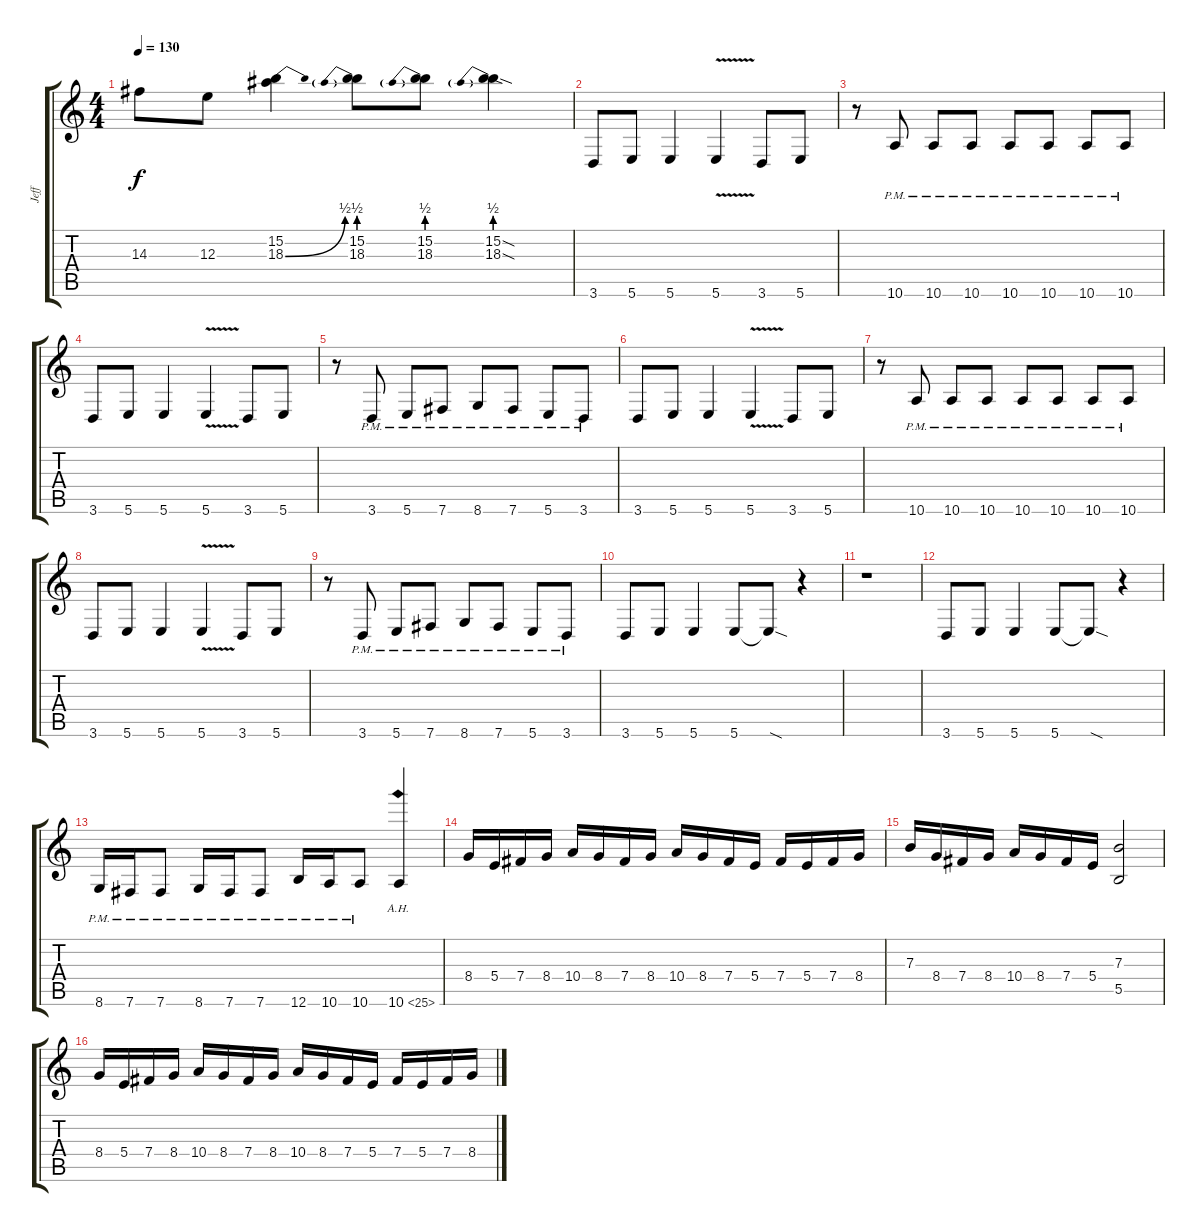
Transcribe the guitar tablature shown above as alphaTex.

\track ("Jeff" "Jeff") {instrument distortionguitar}
\staff {score tabs}
\tuning (Db4 Ab3 E3 B2 Gb2 B1) {hide}
\ts (4 4)
\tempo 130
\clef g2
\ks c
14.3.8{dy f} 12.3.8 (15.2 18.3{be (bend 0 0 60 2)}).4 (15.2 18.3{be (prebend 0 2 60 2)}).8 (15.2 18.3{be (prebend 0 2 60 2)}).8 (15.2{sod} 18.3{be (prebend 0 2 60 2) sod}).4 |
3.6.8 5.6.8 5.6.4 5.6{v}.4 3.6.8 5.6.8 |
r.8 10.6{pm}.8 10.6{pm}.8 10.6{pm}.8 10.6{pm}.8 10.6{pm}.8 10.6{pm}.8 10.6{pm}.8 |
3.6.8 5.6.8 5.6.4 5.6{v}.4 3.6.8 5.6.8 |
r.8 3.6{pm}.8 5.6{pm}.8 7.6{pm}.8 8.6{pm}.8 7.6{pm}.8 5.6{pm}.8 3.6{pm}.8 |
3.6.8 5.6.8 5.6.4 5.6{v}.4 3.6.8 5.6.8 |
r.8 10.6{pm}.8 10.6{pm}.8 10.6{pm}.8 10.6{pm}.8 10.6{pm}.8 10.6{pm}.8 10.6{pm}.8 |
3.6.8 5.6.8 5.6.4 5.6{v}.4 3.6.8 5.6.8 |
r.8 3.6{pm}.8 5.6{pm}.8 7.6{pm}.8 8.6{pm}.8 7.6{pm}.8 5.6{pm}.8 3.6{pm}.8 |
3.6.8 5.6.8 5.6.4 5.6.8 5.6{sod t}.8 r.4 |
r.1 |
3.6.8 5.6.8 5.6.4 5.6.8 5.6{sod t}.8 r.4 |
8.6{pm}.16 7.6{pm}.16 7.6{pm}.8 8.6{pm}.16 7.6{pm}.16 7.6{pm}.8 12.6{pm}.16 10.6{pm}.16 10.6{pm}.8 10.6{ah 15}.4 |
8.4.16 5.4.16 7.4.16 8.4.16 10.4.16 8.4.16 7.4.16 8.4.16 10.4.16 8.4.16 7.4.16 5.4.16 7.4.16 5.4.16 7.4.16 8.4.16 |
7.3.16 8.4.16 7.4.16 8.4.16 10.4.16 8.4.16 7.4.16 5.4.16 (7.3 5.5).2 |
8.4.16 5.4.16 7.4.16 8.4.16 10.4.16 8.4.16 7.4.16 8.4.16 10.4.16 8.4.16 7.4.16 5.4.16 7.4.16 5.4.16 7.4.16 8.4.16
